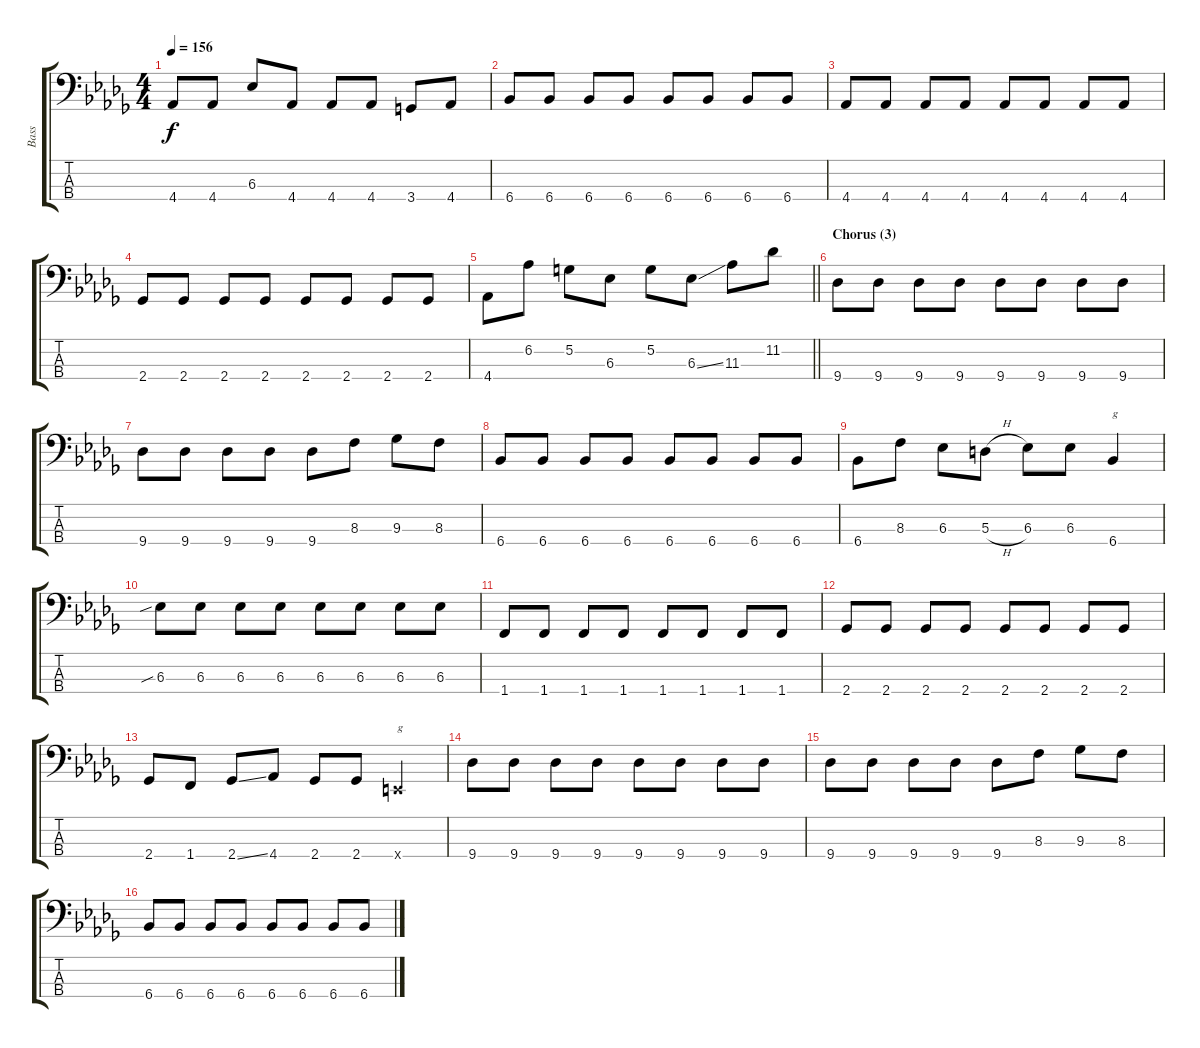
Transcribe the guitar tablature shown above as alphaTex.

\track ("Bass" "Bass") {instrument electricbasspick}
\staff {score tabs}
\tuning (G2 D2 A1 E1) {hide}
\ts (4 4)
\tempo 156
\clef f4
\ks db
4.4.8{dy f} 4.4.8 6.3.8 4.4.8 4.4.8 4.4.8 3.4.8 4.4.8 |
6.4.8 6.4.8 6.4.8 6.4.8 6.4.8 6.4.8 6.4.8 6.4.8 |
4.4.8 4.4.8 4.4.8 4.4.8 4.4.8 4.4.8 4.4.8 4.4.8 |
2.4.8 2.4.8 2.4.8 2.4.8 2.4.8 2.4.8 2.4.8 2.4.8 |
\barLineRight lightlight
4.4.8 6.2.8 5.2.8 6.3.8 5.2.8 6.3{ss}.8 11.3.8 11.2.8 |
\section ("" "Chorus (3)")
9.4.8 9.4.8 9.4.8 9.4.8 9.4.8 9.4.8 9.4.8 9.4.8 |
9.4.8 9.4.8 9.4.8 9.4.8 9.4.8 8.3.8 9.3.8 8.3.8 |
6.4.8 6.4.8 6.4.8 6.4.8 6.4.8 6.4.8 6.4.8 6.4.8 |
6.4.8 8.3.8 6.3.8 5.3{h}.8 6.3.8 6.3.8 6.4.4{txt "g"} |
6.3{sib}.8 6.3.8 6.3.8 6.3.8 6.3.8 6.3.8 6.3.8 6.3.8 |
1.4.8 1.4.8 1.4.8 1.4.8 1.4.8 1.4.8 1.4.8 1.4.8 |
2.4.8 2.4.8 2.4.8 2.4.8 2.4.8 2.4.8 2.4.8 2.4.8 |
2.4.8 1.4.8 2.4{ss}.8 4.4.8 2.4.8 2.4.8 0.4{x}.4{txt "g"} |
9.4.8 9.4.8 9.4.8 9.4.8 9.4.8 9.4.8 9.4.8 9.4.8 |
9.4.8 9.4.8 9.4.8 9.4.8 9.4.8 8.3.8 9.3.8 8.3.8 |
6.4.8 6.4.8 6.4.8 6.4.8 6.4.8 6.4.8 6.4.8 6.4.8
